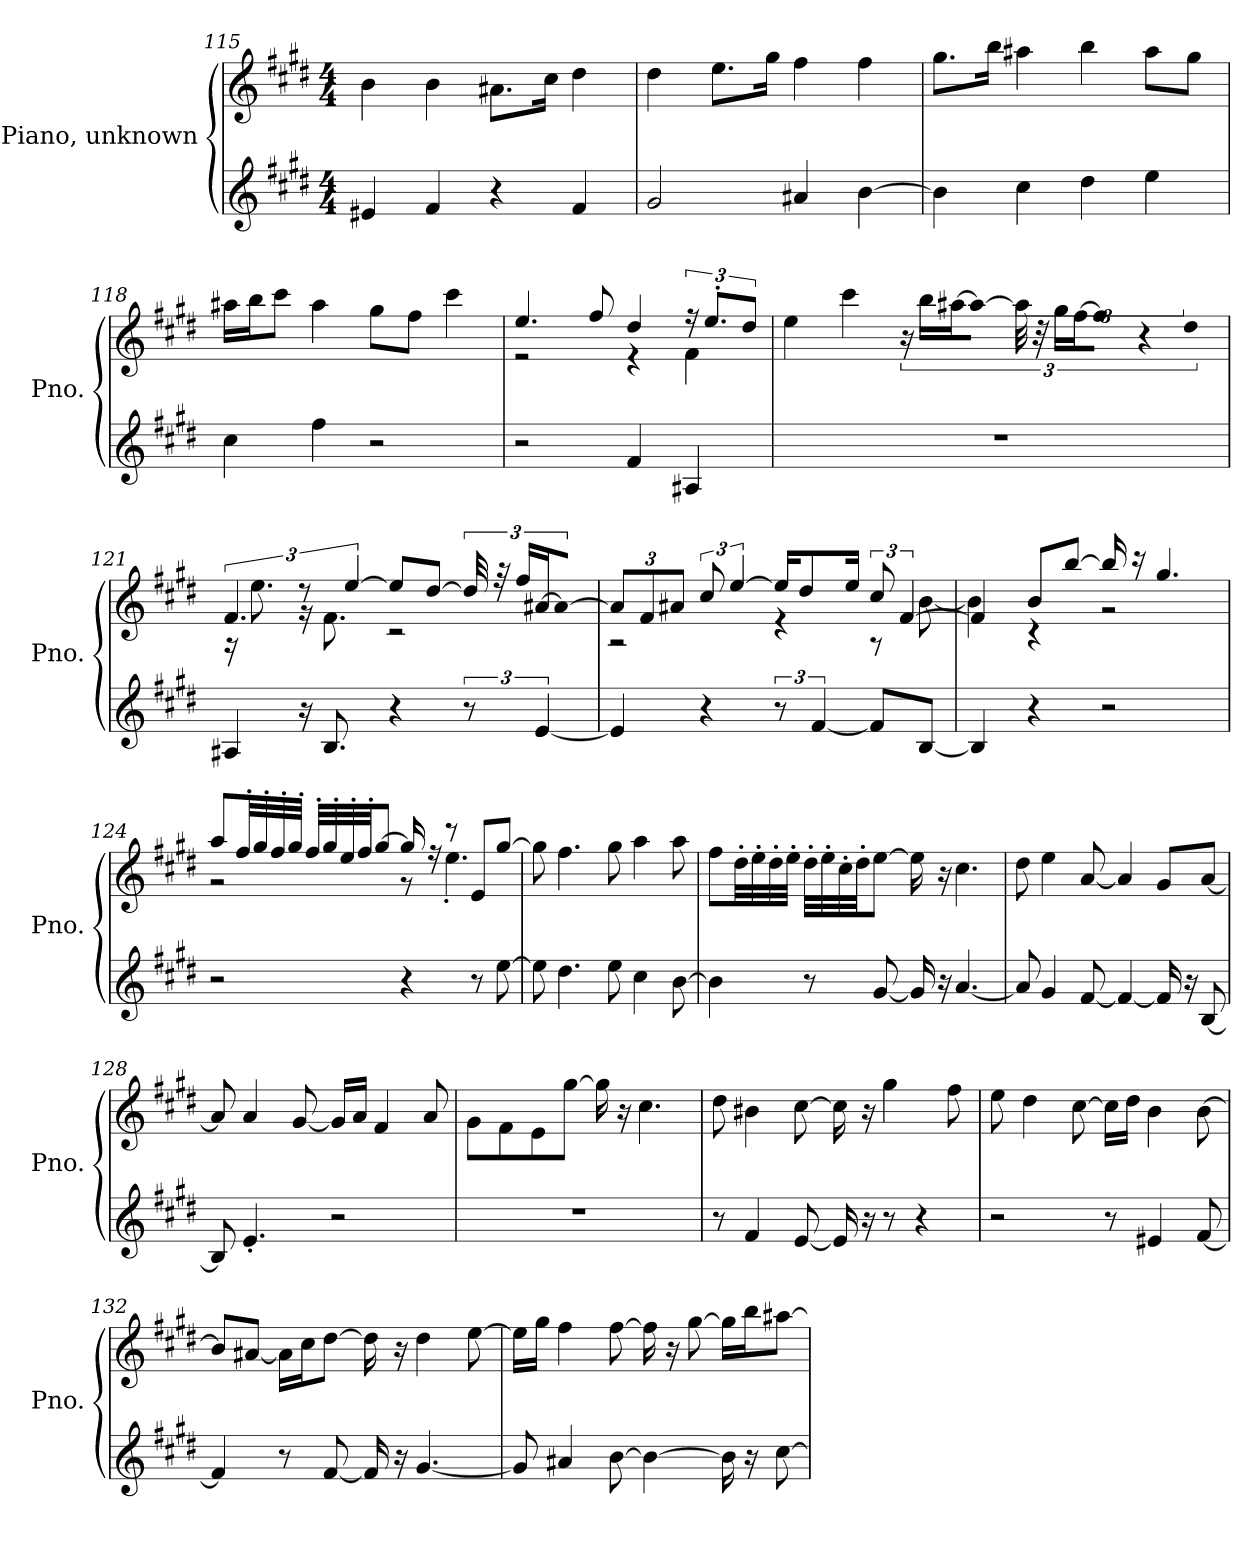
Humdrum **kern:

**kern	**kern
*part1	*part1
*staff2	*staff1
*I"Piano, unknown	*
*I'Pno.	*
*clefG2	*clefG2
*k[f#c#g#d#]	*k[f#c#g#d#]
*M4/4	*M4/4
=115	=115
4e#X/	4b\
4f#/	4b\
4r	8.a#X\L
.	16cc#\Jk
4f#/	4dd#\
=116	=116
2g#/	4dd#\
.	8.ee\L
.	16gg#\Jk
4a#X/	4ff#\
[4b\	4ff#\
=117	=117
4b\]	8.gg#\L
.	16bb\Jk
4cc#\	4aa#X\
4dd#\	4bb\
4ee\	8aa#\L
.	8gg#\J
!!LO:PB:g=z
=118	=118
4cc#\	16aa#X\LL
.	16bb\J
.	8ccc#\J
4ff#\	4aa#\
2r	8gg#\L
.	8ff#\J
.	4ccc#\
=119	=119
*	*^
2r	4.ee/	2r
.	8ff#/	.
4f#/	4dd#/	4r
4A#X/	24r	4f#\
.	12.ee'/L	.
.	12dd#/J	.
*	*v	*v
=120	=120
1r	4ee\
.	4ccc#\
.	24r
.	24bb\LL
.	[24aa#X\J
.	8aa#\J_
.	48aa#\]
.	48r
.	24gg#\LL
.	[24ff#\
.	16ff#\JJ]
.	32r
.	32dd#\
!!LO:LB:g=z
=121	=121
*	*^
4A#X/	6.f#/	16r
.	.	8.ee\
16r	12r	16r
8.B/	.	8.f#\
.	[6ee/	.
4r	8ee/L]	2r
.	[8dd#/J	.
12r	48dd#/]	.
.	48r	.
.	24ff#/LL	.
[6e/	[24a#X/J	.
.	8a#/J_	.
=122	=122	=122
*	*Xbrackettup	*
4e/]	12a#/L]	2r
.	12f#/	.
.	12a#X/J	.
*	*brackettup	*
4r	12cc#/	.
.	[6ee/	.
12r	16ee/KL]	4r
.	8dd#/	.
[6f#/	.	.
.	16ee/Jk	.
8f#/L]	12cc#/	8r
.	[6f#/	.
[8B/J	.	[8b\
=123	=123	=123
4B/]	4f#/]	4b\]
4r	8b/L	4r
.	[8bb/J	.
2r	16bb/]	2r
.	16r	.
.	4.gg#/	.
!!LO:LB:g=z	!!
=124	=124	=124
2r	8aa/L	2r
.	32ff#'/LL	.
.	32gg#'/	.
.	32ff#'/	.
.	32gg#'/JJJ	.
.	32ff#'/LLL	.
.	32gg#'/	.
.	32ee'/	.
.	32ff#'/JJ	.
.	[8gg#/J	.
4r	16gg#/]	8r
.	16r	.
.	8r	4.ee'\
8r	8e/L	.
[8ee\	[8gg#/J	.
*	*v	*v
=125	=125
8ee\]	8gg#\]
4.dd#\	4.ff#\
8ee\	8gg#\
4cc#\	4aa\
[8b\	8aa\
=126	=126
4b\]	8ff#\L
.	32dd#'\LL
.	32ee'\
.	32dd#'\
.	32ee'\JJJ
8r	32dd#'\LLL
.	32ee'\
.	32cc#'\
.	32dd#'\JJ
[8g#/	[8ee\J
16g#/]	16ee\]
16r	16r
[4.a/	4.cc#\
!!LO:LB:g=z
=127	=127
8a/]	8dd#\
4g#/	4ee\
[8f#/	[8a/
4f#/_	4a/]
16f#/]	8g#/L
16r	.
[8B/	[8a/J
=128	=128
8B/]	8a/]
4.e'/	4a/
.	[8g#/
2r	16g#/LL]
.	16a/JJ
.	4f#/
.	8a/
=129	=129
1r	8g#\L
.	8f#\
.	8e\
.	[8gg#\J
.	16gg#\]
.	16r
.	4.cc#\
=130	=130
8r	8dd#\
4f#/	4b#X\
[8e/	[8cc#\
16e/]	16cc#\]
16r	16r
8r	4gg#\
4r	.
.	8ff#\
!!LO:LB:g=z
=131	=131
2r	8ee\
.	4dd#\
.	[8cc#\
8r	16cc#\LL]
.	16dd#\JJ
4e#X/	4b\
[8f#/	[8b\
=132	=132
4f#/]	8b/L]
.	[8a#X/J
8r	16a#\LL]
.	16cc#\J
[8f#/	[8dd#\J
16f#/]	16dd#\]
16r	16r
[4.g#/	4dd#\
.	[8ee\
=133	=133
8g#/]	16ee\LL]
.	16gg#\JJ
4a#X/	4ff#\
[8b\	[8ff#\
4b\_	16ff#\]
.	16r
.	[8gg#\
16b\]	16gg#\LL]
16r	16bb\J
[8cc#\	[8aa#X\J
=	=
*-	*-
